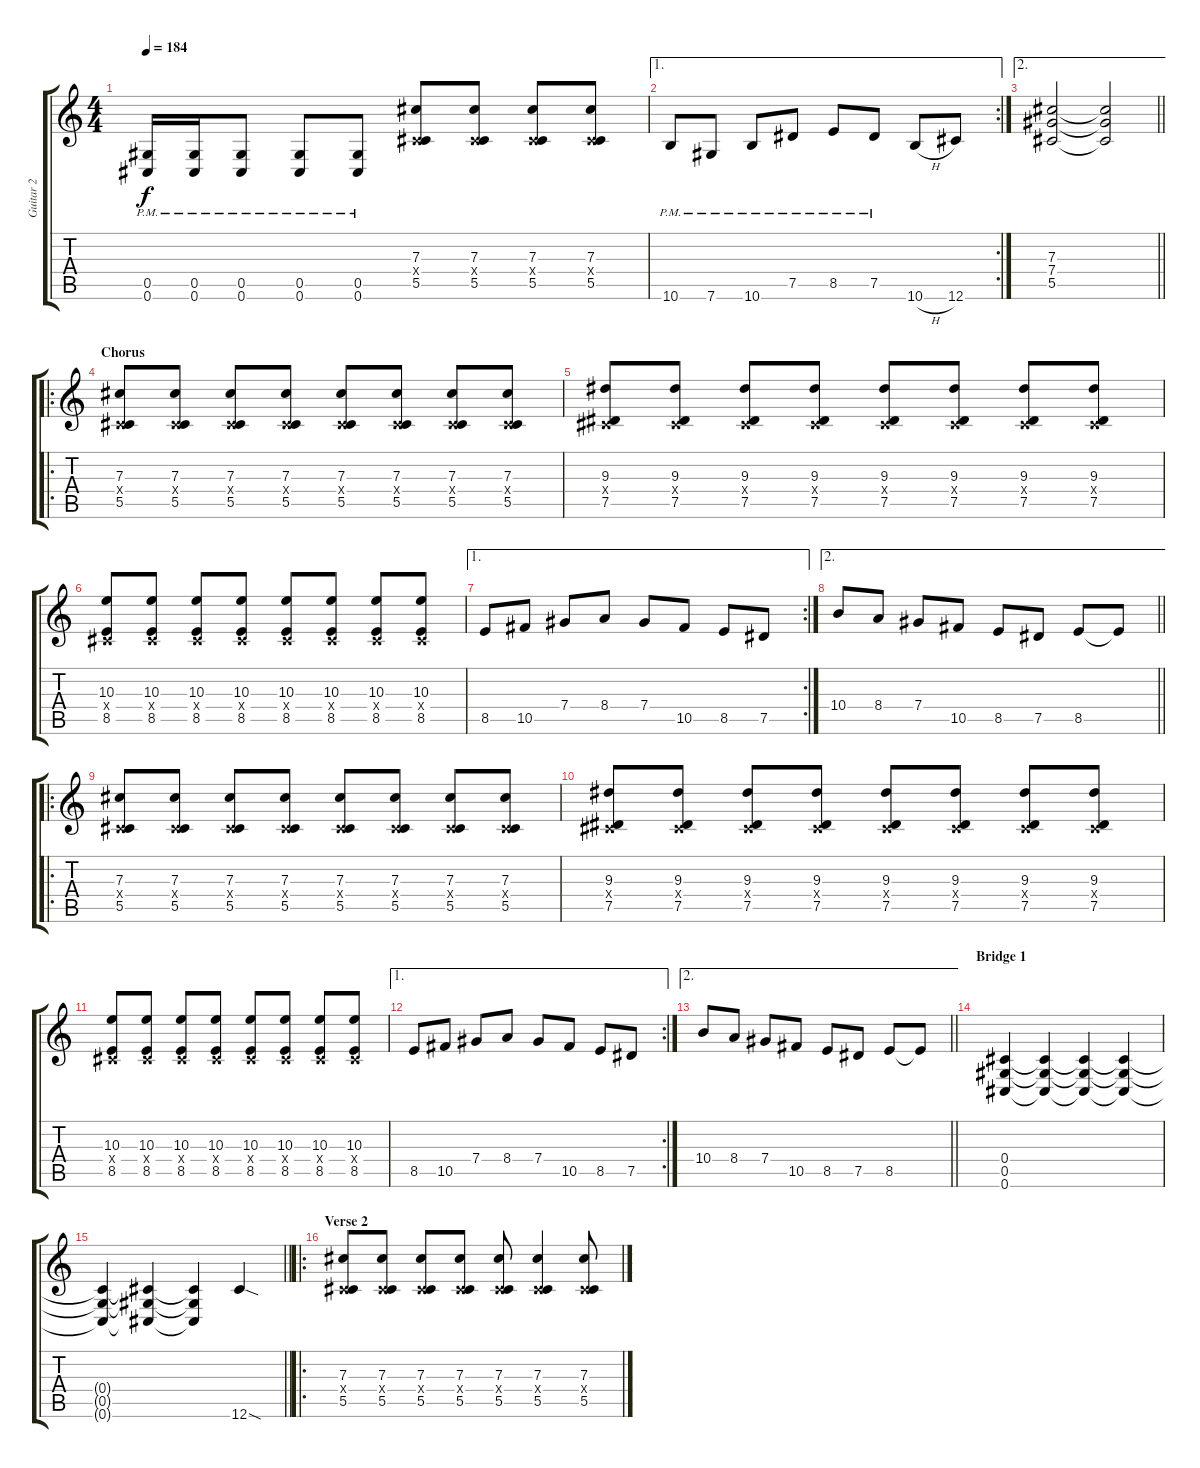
\track ("Guitar 2" "Guitar 2") {instrument distortionguitar}
\staff {score tabs}
\tuning (Eb4 Bb3 Gb3 Db3 Ab2 Db2) {hide}
\ts (4 4)
\tempo 184
\clef g2
\ks c
(0.5{pm} 0.6{pm}).16{dy f} (0.5{pm} 0.6{pm}).16 (0.5{pm} 0.6{pm}).8 (0.5{pm} 0.6{pm}).8 (0.5{pm} 0.6{pm}).8 (7.3 0.4{x} 5.5).8 (7.3 0.4{x} 5.5).8 (7.3 0.4{x} 5.5).8 (7.3 0.4{x} 5.5).8 |
\ae 1
\rc 2
10.6{pm}.8 7.6{pm}.8 10.6{pm}.8 7.5{pm}.8 8.5{pm}.8 7.5{pm}.8 10.6{h}.8 12.6.8 |
\ae 2
\barLineRight lightlight
(7.3 7.4 5.5).2 (7.3{t} 7.4{t} 5.5{t}).2 |
\ro
\section ("" "Chorus")
(7.3 0.4{x} 5.5).8 (7.3 0.4{x} 5.5).8 (7.3 0.4{x} 5.5).8 (7.3 0.4{x} 5.5).8 (7.3 0.4{x} 5.5).8 (7.3 0.4{x} 5.5).8 (7.3 0.4{x} 5.5).8 (7.3 0.4{x} 5.5).8 |
(9.3 0.4{x} 7.5).8 (9.3 0.4{x} 7.5).8 (9.3 0.4{x} 7.5).8 (9.3 0.4{x} 7.5).8 (9.3 0.4{x} 7.5).8 (9.3 0.4{x} 7.5).8 (9.3 0.4{x} 7.5).8 (9.3 0.4{x} 7.5).8 |
(10.3 0.4{x} 8.5).8 (10.3 0.4{x} 8.5).8 (10.3 0.4{x} 8.5).8 (10.3 0.4{x} 8.5).8 (10.3 0.4{x} 8.5).8 (10.3 0.4{x} 8.5).8 (10.3 0.4{x} 8.5).8 (10.3 0.4{x} 8.5).8 |
\ae 1
\rc 2
8.5.8 10.5.8 7.4.8 8.4.8 7.4.8 10.5.8 8.5.8 7.5.8 |
\ae 2
\barLineRight lightlight
10.4.8 8.4.8 7.4.8 10.5.8 8.5.8 7.5.8 8.5.8 8.5{t}.8 |
\ro
(7.3 0.4{x} 5.5).8 (7.3 0.4{x} 5.5).8 (7.3 0.4{x} 5.5).8 (7.3 0.4{x} 5.5).8 (7.3 0.4{x} 5.5).8 (7.3 0.4{x} 5.5).8 (7.3 0.4{x} 5.5).8 (7.3 0.4{x} 5.5).8 |
(9.3 0.4{x} 7.5).8 (9.3 0.4{x} 7.5).8 (9.3 0.4{x} 7.5).8 (9.3 0.4{x} 7.5).8 (9.3 0.4{x} 7.5).8 (9.3 0.4{x} 7.5).8 (9.3 0.4{x} 7.5).8 (9.3 0.4{x} 7.5).8 |
(10.3 0.4{x} 8.5).8 (10.3 0.4{x} 8.5).8 (10.3 0.4{x} 8.5).8 (10.3 0.4{x} 8.5).8 (10.3 0.4{x} 8.5).8 (10.3 0.4{x} 8.5).8 (10.3 0.4{x} 8.5).8 (10.3 0.4{x} 8.5).8 |
\ae 1
\rc 2
8.5.8 10.5.8 7.4.8 8.4.8 7.4.8 10.5.8 8.5.8 7.5.8 |
\ae 2
\barLineRight lightlight
10.4.8 8.4.8 7.4.8 10.5.8 8.5.8 7.5.8 8.5.8 8.5{t}.8 |
\section ("" "Bridge 1")
(0.4 0.5 0.6).4 (0.4{t} 0.5{t} 0.6{t}).4 (0.4{t} 0.5{t} 0.6{t}).4 (0.4{t} 0.5{t} 0.6{t}).4 |
\barLineRight lightlight
(0.4{t} 0.5{t} 0.6{t}).4 (0.4{t} 0.5{t} 0.6{t}).4 (0.4{t} 0.5{t} 0.6{t}).4 12.6{sod}.4 |
\ro
\section ("" "Verse 2")
(7.3 0.4{x} 5.5).8 (7.3 0.4{x} 5.5).8 (7.3 0.4{x} 5.5).8 (7.3 0.4{x} 5.5).8 (7.3 0.4{x} 5.5).8 (7.3 0.4{x} 5.5).4 (7.3 0.4{x} 5.5).8
